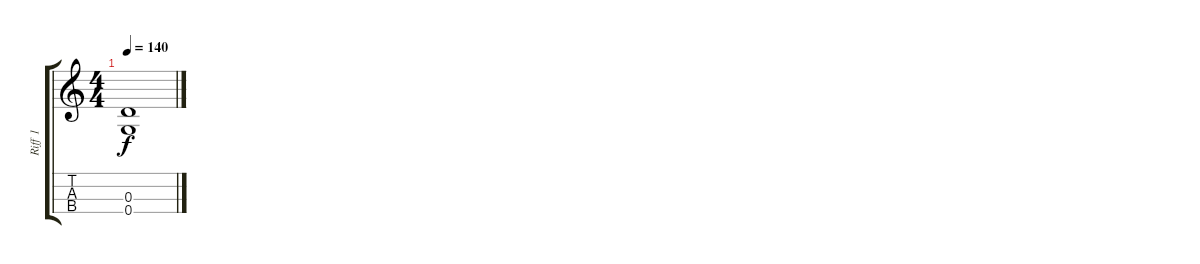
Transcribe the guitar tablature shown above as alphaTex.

\track ("Riff 1" "Riff 1") {instrument overdrivenguitar}
\staff {score tabs}
\tuning (B3 G3 D3 G2) {hide}
\ts (4 4)
\tempo 140
\clef g2
\ks c
(0.3 0.4).1{dy f}
